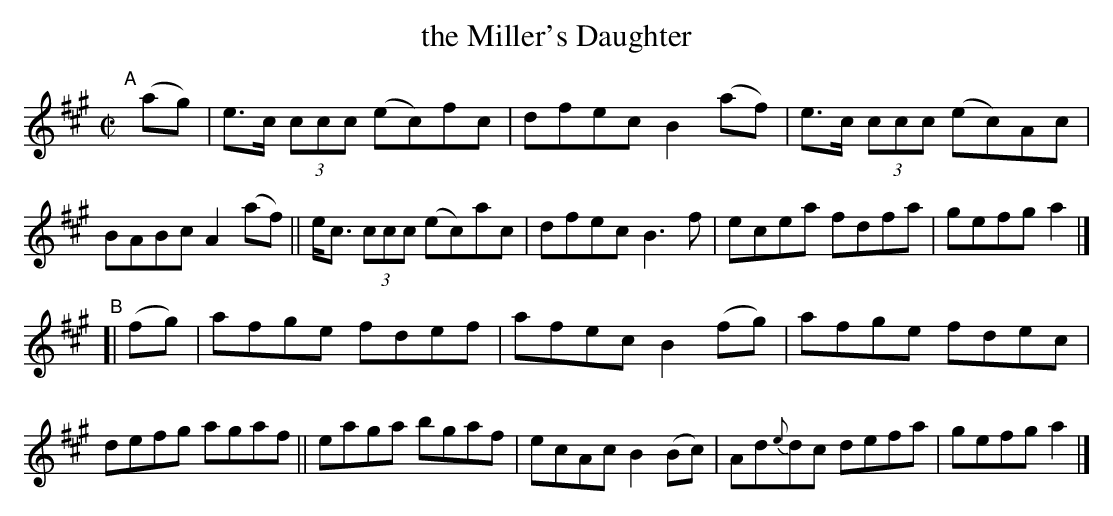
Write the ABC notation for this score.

X:1
T: the Miller's Daughter
M: C|
L: 1/8
K: A
"^A"[|](ag) \
|  e>c (3ccc (ec)fc | dfec B2(af) | e>c (3ccc (ec)Ac | BABc A2(af) \
|| e<c (3ccc (ec)ac | dfec B3f | ecea fdfa | gefg a2 |]
"^B"[| (fg) \
|  afge fdef | afec B2(fg) | afge fdec | defg agaf \
|| eaga bgaf | ecAc B2(Bc) | Ad{e}dc defa | gefg a2 |]
